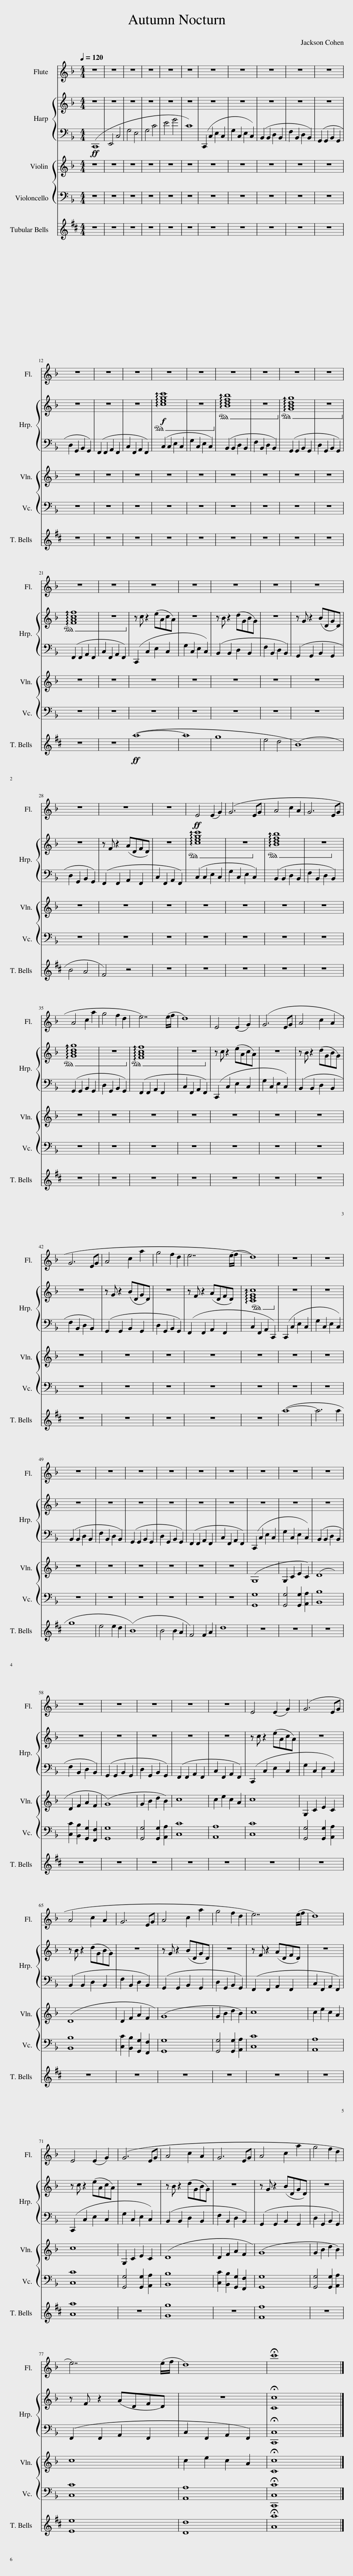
X:1
%%score 1 { 2 | 3 } { 4 5 } 6
L:1/8
Q:1/4=120
M:4/4
I:linebreak $
K:F
V:1 treble
V:2 treble
V:3 bass
V:4 treble
V:5 bass
V:6 treble transpose=-9
V:1
 z8 | z8 | z8 | z8 | z8 | %5
 z8 | z8 | z8 | z8 | z8 | %10
 z8 |$ z8 | z8 | z8 | z8 | %15
 z8 | z8 | z8 | z8 | z8 |$ %20
 z8 | z8 | z8 | z8 | z8 | %25
 z8 | z8 |$ z8 | z8 | z8 | %30
!ff! E4 (E2 G2) | (G6 EG | A4 c2 A2 | G6 EG |$ A4 c2 a2 | %35
 g4 f2 d2 | e7) (e/f/ | d8) | E4 (E2 G2) | (G6 EG | %40
 A4 c2 A2 |$ G6 EG | A4 c2 a2 | g4 f2 d2 | e7 (e/f/ | %45
 d8)) | z8 | z8 |$ z8 | z8 | %50
 z8 | z8 | z8 | z8 | z8 | %55
 z8 | z8 |$ z8 | z8 | z8 | %60
 z8 | z8 | E4 (E2 G2) | (G6 EG |$ A4 c2 A2 | %65
 G6 EG | A4 c2 a2 | g4 f2 d2 | e7) (e/f/ | d8) |$ %70
 E4 (E2 G2) | (G6 EG | A4 c2 A2 | G6 EG | A4 c2 a2 | %75
 g4 f2 d2 |$ e7) (e/f/ | d8) | !fermata!c'8 |] %79
V:2
 z8 | z8 | z8 | z8 | z8 | %5
 z8 | z8 | z8 | z8 | z8 | %10
 z8 |$ z8 | z8 | z8 |!f!!ped! !arpeggio![cegc']8!ped-up! | %15
 z8 |!ped! !arpeggio![Bdfb]8!ped-up! | z8 |!ped! !arpeggio![GBdg]8!ped-up! | z8 |$ %20
!ped! !arpeggio![FAcf]8!ped-up! | z8 | z c z2 (eAcA) | z8 | z B z2 (dGBG) | %25
 z8 | z G z2 (BDGD) |$ z8 | z F z2 (ADFD) | z8 | %30
!ped! !arpeggio![cegc']8!ped-up! | z8 |!ped! !arpeggio![Bdfb]8!ped-up! | z8 |$!ped! !arpeggio![GBdg]8!ped-up! | %35
 z8 |!ped! !arpeggio![FAcf]8!ped-up! | z8 | z c z2 (eAcA) | z8 | %40
 z B z2 (dGBG) |$ z8 | z G z2 (BDGD) | z8 | z F z2 (ADFD) | %45
!ped! !arpeggio![CEGc]8!ped-up! | z8 | z8 |$ z8 | z8 | %50
 z8 | z8 | z8 | z8 | z8 | %55
 z8 | z8 |$ z8 | z8 | z8 | %60
 z8 | z8 | z c z2 (eAcA) | z8 |$ z B z2 (dGBG) | %65
 z8 | z G z2 (BDGD) | z8 | z F z2 (ADFD) | z8 |$ %70
 z c z2 (eAcA) | z8 | z B z2 (dGBG) | z8 | z G z2 (BDGD) | %75
 z8 |$ z F z2 (ADFD) | z8 | !fermata![Cc]8 |] %79
V:3
!ff! (C,,8 | E,,4 C,4 | G,4 E,4 | G,4 C4 | E4 G4 | %5
 C8) | (C,,2 C,2 E,2 C,2 | G,2 C,2 E,2 C,2) | (B,,2 B,,2 D,2 B,,2 | F,2 B,,2 D,2 B,,2) | %10
 (G,,2 G,,2 B,,2 G,,2 |$ D,2 G,,2 B,,2 G,,2) | (F,,2 F,,2 A,,2 F,,2 | C,2 F,,2 A,,2 F,,2) | (C,2 C,2 E,2 C,2 | %15
 G,2 C,2 E,2 C,2) | (B,,2 B,,2 D,2 B,,2 | F,2 B,,2 D,2 B,,2) | (G,,2 G,,2 B,,2 G,,2 | D,2 G,,2 B,,2 G,,2) |$ %20
 (F,,2 F,,2 A,,2 F,,2 | C,2 F,,2 A,,2 F,,2) | (C,,2 C,2 E,2 C,2 | G,2 C,2 E,2 C,2) | (B,,2 B,,2 D,2 B,,2 | %25
 F,2 B,,2 D,2 B,,2) | (G,,2 G,,2 B,,2 G,,2 |$ D,2 G,,2 B,,2 G,,2) | (F,,2 F,,2 A,,2 F,,2 | C,2 F,,2 A,,2 F,,2) | %30
 (C,2 C,2 E,2 C,2 | G,2 C,2 E,2 C,2) | (B,,2 B,,2 D,2 B,,2 | F,2 B,,2 D,2 B,,2) |$ (G,,2 G,,2 B,,2 G,,2 | %35
 D,2 G,,2 B,,2 G,,2) | (F,,2 F,,2 A,,2 F,,2 | C,2 F,,2 A,,2 F,,2) | (C,,2 C,2 E,2 C,2 | G,2 C,2 E,2 C,2) | %40
 (B,,2 B,,2 D,2 B,,2 |$ F,2 B,,2 D,2 B,,2) | (G,,2 G,,2 B,,2 G,,2 | D,2 G,,2 B,,2 G,,2) | (F,,2 F,,2 A,,2 F,,2 | %45
 C,2 F,,2 A,,2 C,,2) | (C,,2 C,2 E,2 C,2 | G,2 C,2 E,2 C,2) |$ (B,,2 B,,2 D,2 B,,2 | F,2 B,,2 D,2 B,,2) | %50
 (G,,2 G,,2 B,,2 G,,2 | D,2 G,,2 B,,2 G,,2) | (F,,2 F,,2 A,,2 F,,2 | C,2 F,,2 A,,2 F,,2) | (C,,2 C,2 E,2 C,2 | %55
 G,2 C,2 E,2 C,2) | (B,,2 B,,2 D,2 B,,2 |$ F,2 B,,2 D,2 B,,2) | (G,,2 G,,2 B,,2 G,,2 | D,2 G,,2 B,,2 G,,2) | %60
 (F,,2 F,,2 A,,2 F,,2 | C,2 F,,2 A,,2 F,,2) | (C,,2 C,2 E,2 C,2 | G,2 C,2 E,2 C,2) |$ (B,,2 B,,2 D,2 B,,2 | %65
 F,2 B,,2 D,2 B,,2) | (G,,2 G,,2 B,,2 G,,2 | D,2 G,,2 B,,2 G,,2) | (F,,2 F,,2 A,,2 F,,2 | C,2 F,,2 A,,2 F,,2) |$ %70
 (C,,2 C,2 E,2 C,2 | G,2 C,2 E,2 C,2) | (B,,2 B,,2 D,2 B,,2 | F,2 B,,2 D,2 B,,2) | (G,,2 G,,2 B,,2 G,,2 | %75
 D,2 G,,2 B,,2 G,,2) |$ (F,,2 F,,2 A,,2 F,,2 | C,2 F,,2 A,,2 F,,2) | !fermata![C,,C,]8 |] %79
V:4
 z8 | z8 | z8 | z8 | z8 | %5
 z8 | z8 | z8 | z8 | z8 | %10
 z8 |$ z8 | z8 | z8 | z8 | %15
 z8 | z8 | z8 | z8 | z8 |$ %20
 z8 | z8 | z8 | z8 | z8 | %25
 z8 | z8 |$ z8 | z8 | z8 | %30
 z8 | z8 | z8 | z8 |$ z8 | %35
 z8 | z8 | z8 | z8 | z8 | %40
 z8 |$ z8 | z8 | z8 | z8 | %45
 z8 | z8 | z8 |$ z8 | z8 | %50
 z8 | z8 | z8 | z8 | (G,8 | %55
 G,2 C2 E2 C2) | (D8 |$ D2 F2 A2 F2 | (G8) | G2 B2 d2 B2) | %60
 c8 | c2 e2 c2 A2 | c8 | G,2 C2 E2 C2 |$ (D8 | %65
 D2 F2 A2 F2 | (G8) | G2 B2 d2 B2) | c8 | c2 e2 c2 A2 |$ %70
 c8 | G,2 C2 E2 C2 | (D8 | D2 F2 A2 F2 | (G8) | %75
 G2 B2 d2 B2) |$ c8 | c2 e2 c2 A2 | !fermata![Cc]8 |] %79
V:5
 z8 | z8 | z8 | z8 | z8 | %5
 z8 | z8 | z8 | z8 | z8 | %10
 z8 |$ z8 | z8 | z8 | z8 | %15
 z8 | z8 | z8 | z8 | z8 |$ %20
 z8 | z8 | z8 | z8 | z8 | %25
 z8 | z8 |$ z8 | z8 | z8 | %30
 z8 | z8 | z8 | z8 |$ z8 | %35
 z8 | z8 | z8 | z8 | z8 | %40
 z8 |$ z8 | z8 | z8 | z8 | %45
 z8 | z8 | z8 |$ z8 | z8 | %50
 z8 | z8 | z8 | z8 | [G,,G,]8 | %55
 [G,,G,]4 [G,,G,]2 [A,,A,]2 | [B,,B,]8 |$ [C,C]2 [B,,B,]2 [G,,G,]2 [F,,F,]2 | [G,,G,]8 | [G,,G,]4 [G,,G,]2 [A,,A,]2 | %60
 [C,C]8 | [A,,A,]8 | [C,C]8 | [G,,G,]4 [G,,G,]2 [A,,A,]2 |$ [B,,B,]8 | %65
 [C,C]2 [B,,B,]2 [G,,G,]2 [F,,F,]2 | [G,,G,]8 | [G,,G,]4 [G,,G,]2 [A,,A,]2 | [C,C]8 | [A,,A,]8 |$ %70
 [C,C]8 | [G,,G,]4 [G,,G,]2 [A,,A,]2 | [B,,B,]8 | [C,C]2 [B,,B,]2 [G,,G,]2 [F,,F,]2 | [G,,G,]8 | %75
 [G,,G,]4 [G,,G,]2 [A,,A,]2 |$ [C,C]8 | [A,,A,]8 | !fermata![C,,C,C]8 |] %79
V:6
[K:D] z8 | z8 | z8 | z8 | z8 | %5
 z8 | z8 | z8 | z8 | z8 | %10
 z8 |$ z8 | z8 | z8 | z8 | %15
 z8 | z8 | z8 | z8 | z8 |$ %20
 z8 | z8 |!ff! (a8- | a8 | g8 | %25
 e4 d4 | (B8) |$ B4 A4 | F4) z4 | z8 | %30
 z8 | z8 | z8 | z8 |$ z8 | %35
 z8 | z8 | z8 | z8 | z8 | %40
 z8 |$ z8 | z8 | z8 | z8 | %45
 z8 | (a8- | a6 a2 |$ g8 | e4 e2 d2 | %50
 (B8) | B4 B2 A2 | F4) F2 A2 | d8 | z8 | %55
 z8 | z8 |$ z8 | z8 | z8 | %60
 z8 | z8 | z8 | z8 |$ z8 | %65
 z8 | z8 | z8 | z8 | z8 |$ %70
 [Aa]8 | z8 | [Gg]8 | z8 | [Ff]8 | %75
 z8 |$ [Ee]8 | [Dd]8 | !fermata![Aa]8 |] %79
